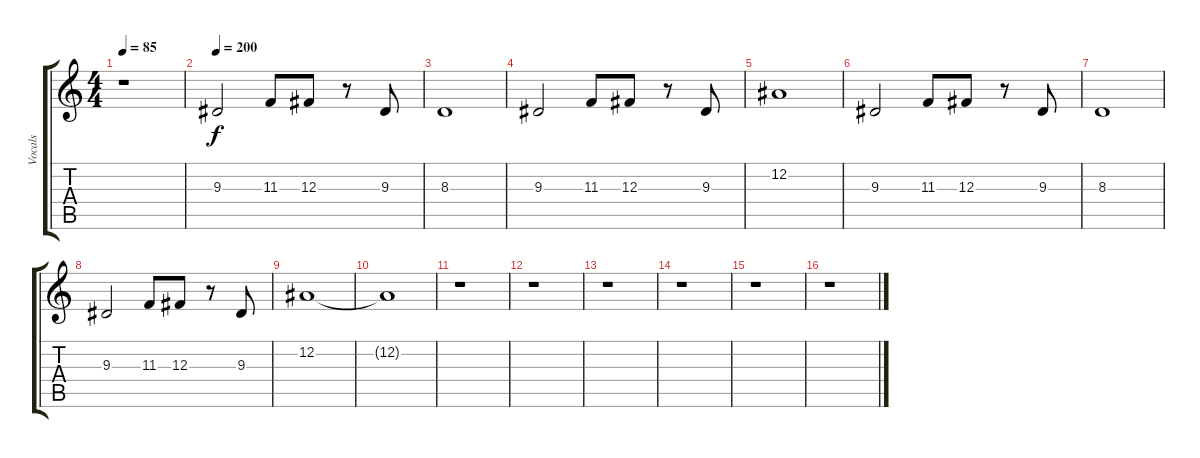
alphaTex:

\track ("Vocals" "Vocals") {instrument lead6voice}
\staff {score tabs}
\tuning (Eb4 Bb3 Gb3 Db3 Ab2 Eb2) {hide}
\ts (4 4)
\tempo 85
\clef g2
\ks c
r.1{dy f} |
\tempo 200
9.3.2 11.3.8 12.3.8 r.8 9.3.8 |
8.3.1 |
9.3.2 11.3.8 12.3.8 r.8 9.3.8 |
12.2.1 |
9.3.2 11.3.8 12.3.8 r.8 9.3.8 |
8.3.1 |
9.3.2 11.3.8 12.3.8 r.8 9.3.8 |
12.2.1 |
12.2{t}.1 |
r.1 |
r.1 |
r.1 |
r.1 |
r.1 |
r.1
